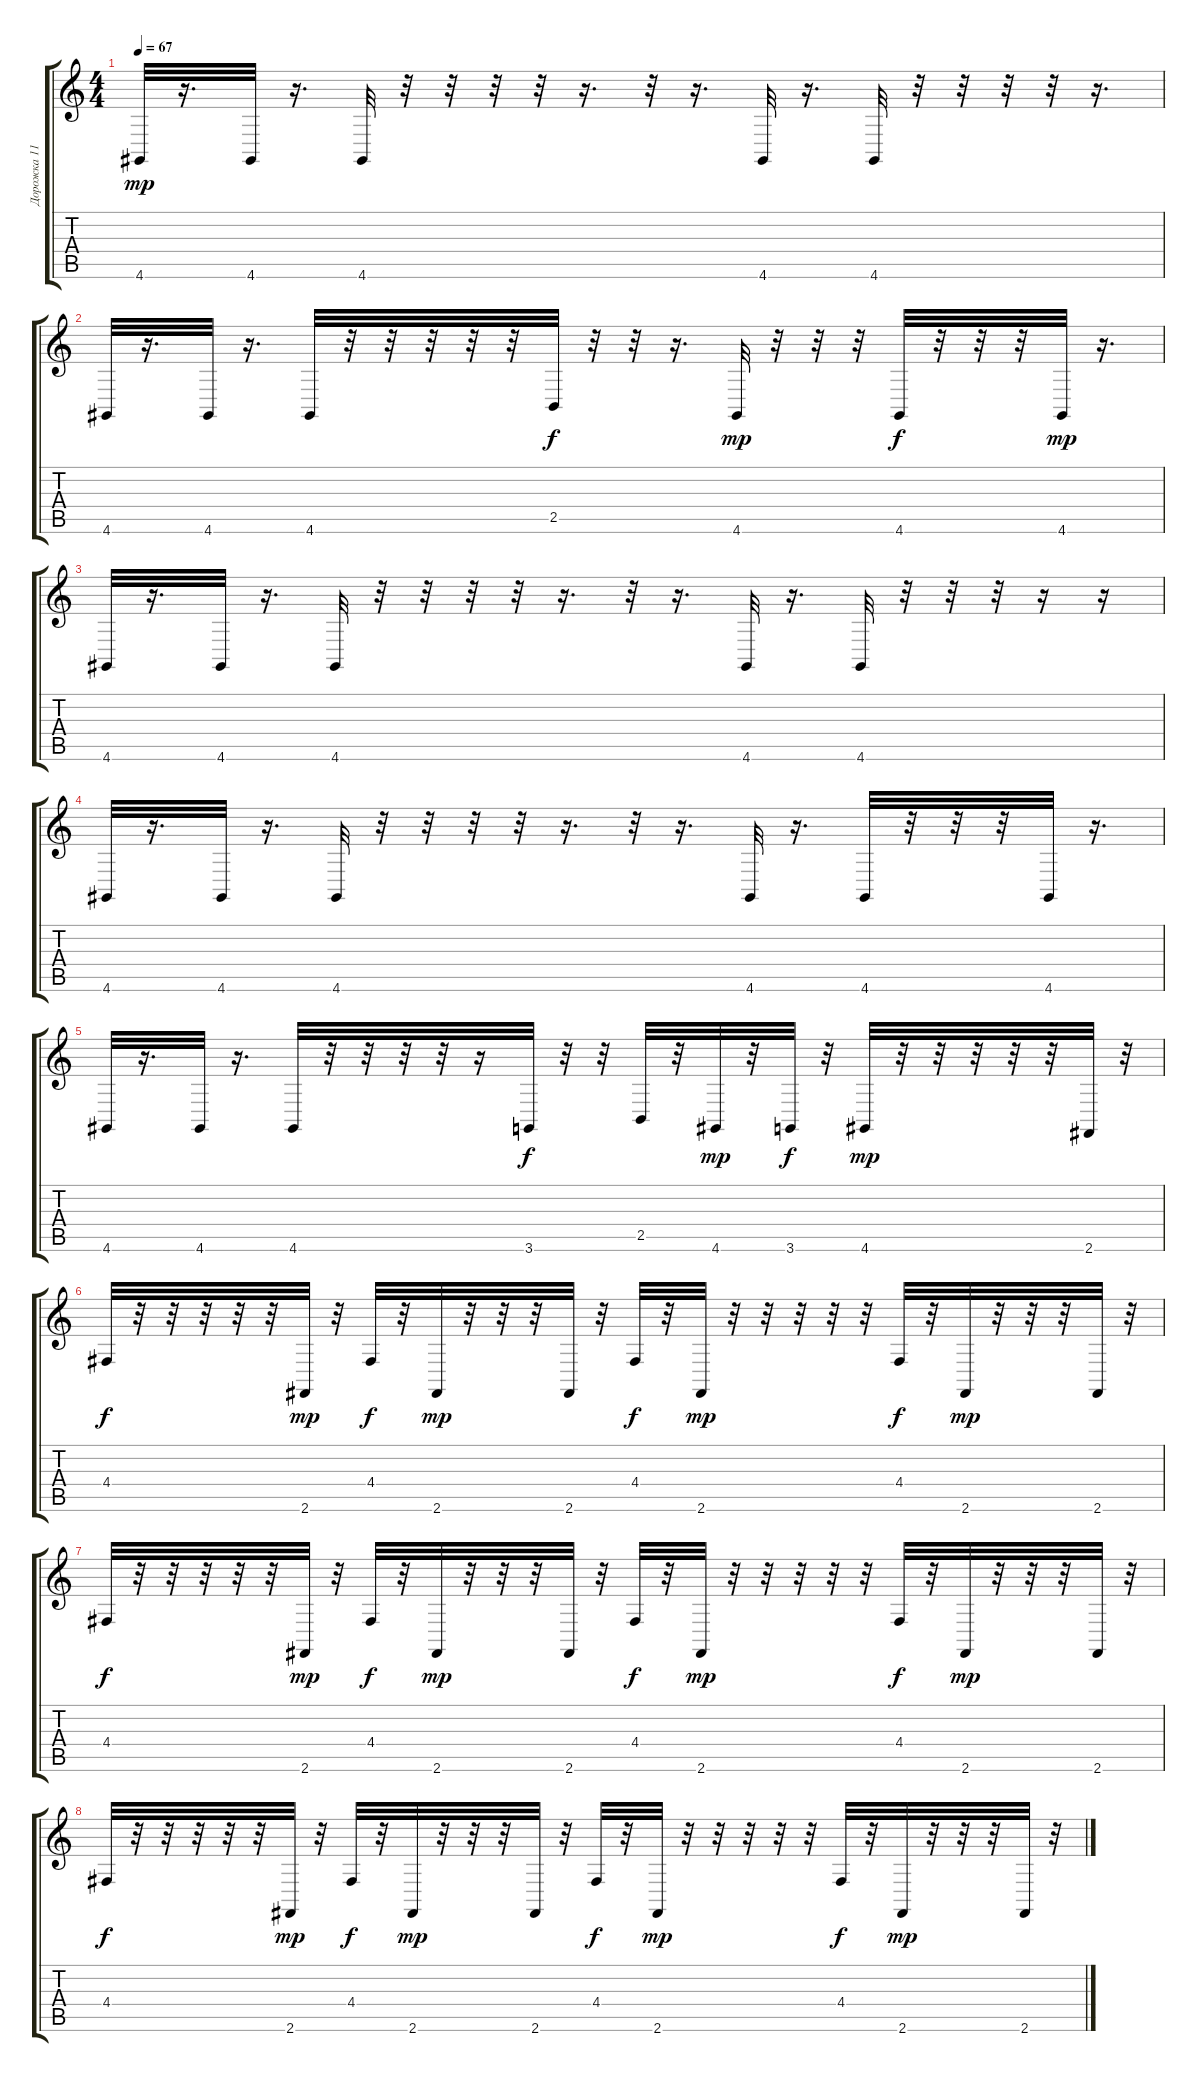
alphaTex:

\track ("Дорожка 11" "Дорожка 11") {instrument acousticgrandpiano}
\staff {score tabs}
\tuning (E4 B3 G3 D3 A2 E2) {hide}
\ts (4 4)
\tempo 67
\clef g2
\ks c
4.6.32{dy mp} r.16{d} 4.6.32 r.16{d} 4.6.32 r.32 r.32 r.32 r.32 r.16{d} r.32 r.16{d} 4.6.32 r.16{d} 4.6.32 r.32 r.32 r.32 r.32 r.16{d} |
4.6.32 r.16{d} 4.6.32 r.16{d} 4.6.32 r.32 r.32 r.32 r.32 r.32 2.5.32{dy f} r.32 r.32 r.16{d} 4.6.32{dy mp} r.32 r.32 r.32 4.6.32{dy f} r.32 r.32 r.32 4.6.32{dy mp} r.16{d} |
4.6.32 r.16{d} 4.6.32 r.16{d} 4.6.32 r.32 r.32 r.32 r.32 r.16{d} r.32 r.16{d} 4.6.32 r.16{d} 4.6.32 r.32 r.32 r.32 r.16 r.16 |
4.6.32 r.16{d} 4.6.32 r.16{d} 4.6.32 r.32 r.32 r.32 r.32 r.16{d} r.32 r.16{d} 4.6.32 r.16{d} 4.6.32 r.32 r.32 r.32 4.6.32 r.16{d} |
4.6.32 r.16{d} 4.6.32 r.16{d} 4.6.32 r.32 r.32 r.32 r.32 r.16 3.6.32{dy f} r.32 r.32 2.5.32 r.32 4.6.32{dy mp} r.32 3.6.32{dy f} r.32 4.6.32{dy mp} r.32 r.32 r.32 r.32 r.32 2.6.32 r.32 |
4.4.32{dy f} r.32 r.32 r.32 r.32 r.32 2.6.32{dy mp} r.32 4.4.32{dy f} r.32 2.6.32{dy mp} r.32 r.32 r.32 2.6.32 r.32 4.4.32{dy f} r.32 2.6.32{dy mp} r.32 r.32 r.32 r.32 r.32 4.4.32{dy f} r.32 2.6.32{dy mp} r.32 r.32 r.32 2.6.32 r.32 |
4.4.32{dy f} r.32 r.32 r.32 r.32 r.32 2.6.32{dy mp} r.32 4.4.32{dy f} r.32 2.6.32{dy mp} r.32 r.32 r.32 2.6.32 r.32 4.4.32{dy f} r.32 2.6.32{dy mp} r.32 r.32 r.32 r.32 r.32 4.4.32{dy f} r.32 2.6.32{dy mp} r.32 r.32 r.32 2.6.32 r.32 |
4.4.32{dy f} r.32 r.32 r.32 r.32 r.32 2.6.32{dy mp} r.32 4.4.32{dy f} r.32 2.6.32{dy mp} r.32 r.32 r.32 2.6.32 r.32 4.4.32{dy f} r.32 2.6.32{dy mp} r.32 r.32 r.32 r.32 r.32 4.4.32{dy f} r.32 2.6.32{dy mp} r.32 r.32 r.32 2.6.32 r.32
